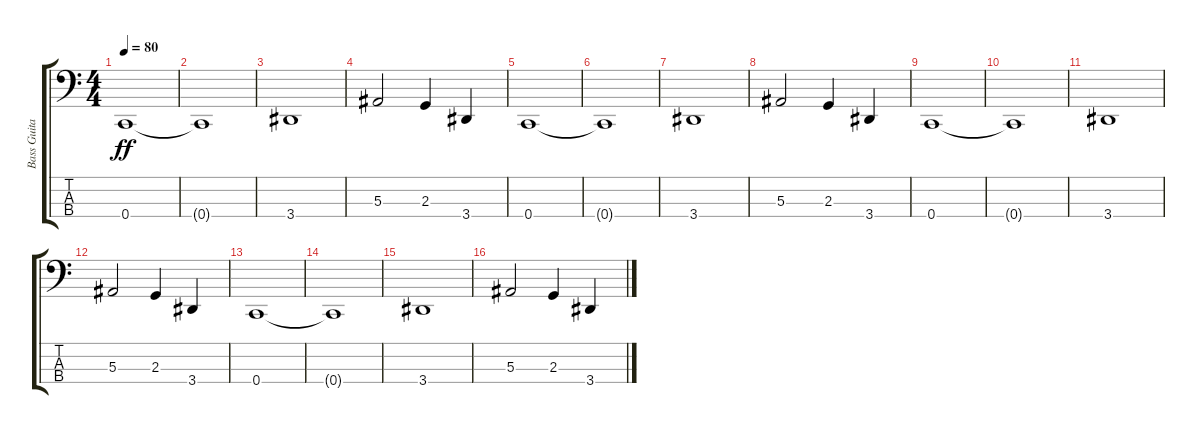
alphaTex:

\track ("Bass Guitar" "Bass Guita") {instrument electricbassfinger}
\staff {score tabs}
\tuning (Eb2 Bb1 F1 C1) {hide}
\ts (4 4)
\tempo 80
\clef f4
\ks c
0.4.1{dy ff instrument electricbassfinger} |
0.4{t}.1 |
3.4.1 |
5.3.2 2.3.4 3.4.4 |
0.4.1 |
0.4{t}.1 |
3.4.1 |
5.3.2 2.3.4 3.4.4 |
0.4.1 |
0.4{t}.1 |
3.4.1 |
5.3.2 2.3.4 3.4.4 |
0.4.1 |
0.4{t}.1 |
3.4.1 |
5.3.2 2.3.4 3.4.4
